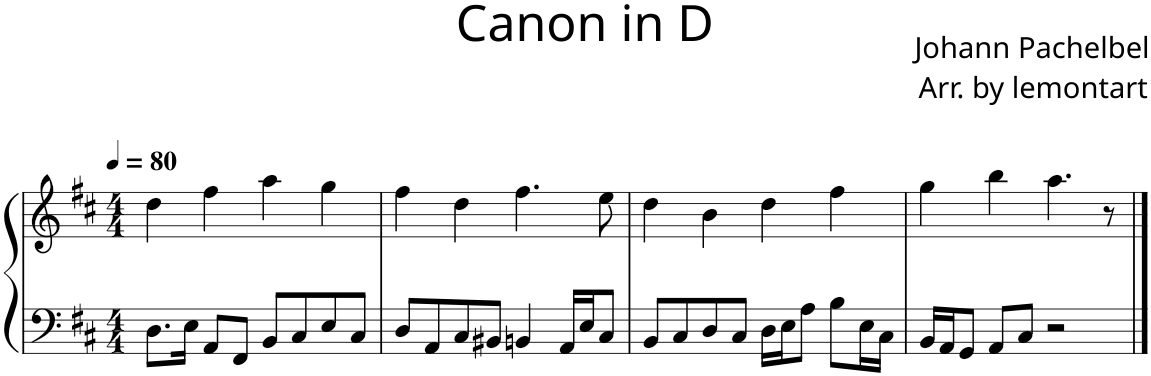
**kern	**kern
*part1	*part1
*staff2	*staff1
*I"Piano	*
*I'Pno.	*
*clefF4	*clefG2
*k[f#c#]	*k[f#c#]
*M4/4	*M4/4
*MM80	*MM80
=1	=1
8.D\L	4dd\
16E\Jk	.
8AA/L	4ff#\
8FF#/J	.
8BB/L	4aa\
8C#/	.
8E/	4gg\
8C#/J	.
=2	=2
8D/L	4ff#\
8AA/	.
8C#/	4dd\
8BB#X/J	.
4BBn/	4.ff#\
16AA/LL	.
16E/J	.
8C#/J	8ee\
=3	=3
8BB/L	4dd\
8C#/	.
8D/	4b\
8C#/J	.
16D\LL	4dd\
16E\J	.
8A\J	.
8B\L	4ff#\
16E\L	.
16C#\JJ	.
=4	=4
16BB/LL	4gg\
16AA/J	.
8GG/J	.
8AA/L	4bb\
8C#/J	.
2r	4.aa\
.	8r
==	==
*-	*-
